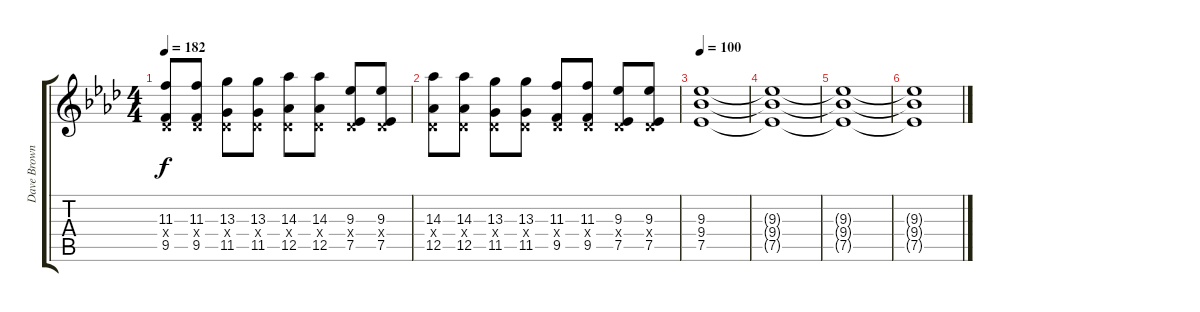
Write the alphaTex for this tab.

\track ("Dave Brownsound" "Dave Brown") {instrument distortionguitar}
\staff {score tabs}
\tuning (Eb4 Bb3 Gb3 Db3 Ab2 Eb2) {hide}
\ts (4 4)
\tempo 182
\clef g2
\ks ab
(11.3 0.4{x} 9.5).8{dy f} (11.3 0.4{x} 9.5).8 (13.3 0.4{x} 11.5).8 (13.3 0.4{x} 11.5).8 (14.3 0.4{x} 12.5).8 (14.3 0.4{x} 12.5).8 (9.3 0.4{x} 7.5).8 (9.3 0.4{x} 7.5).8 |
(14.3 0.4{x} 12.5).8 (14.3 0.4{x} 12.5).8 (13.3 0.4{x} 11.5).8 (13.3 0.4{x} 11.5).8 (11.3 0.4{x} 9.5).8 (11.3 0.4{x} 9.5).8 (9.3 0.4{x} 7.5).8 (9.3 0.4{x} 7.5).8 |
\tempo 100
(9.3 9.4 7.5).1{volume 0} |
(9.3{t} 9.4{t} 7.5{t}).1 |
(9.3{t} 9.4{t} 7.5{t}).1 |
(9.3{t} 9.4{t} 7.5{t}).1
